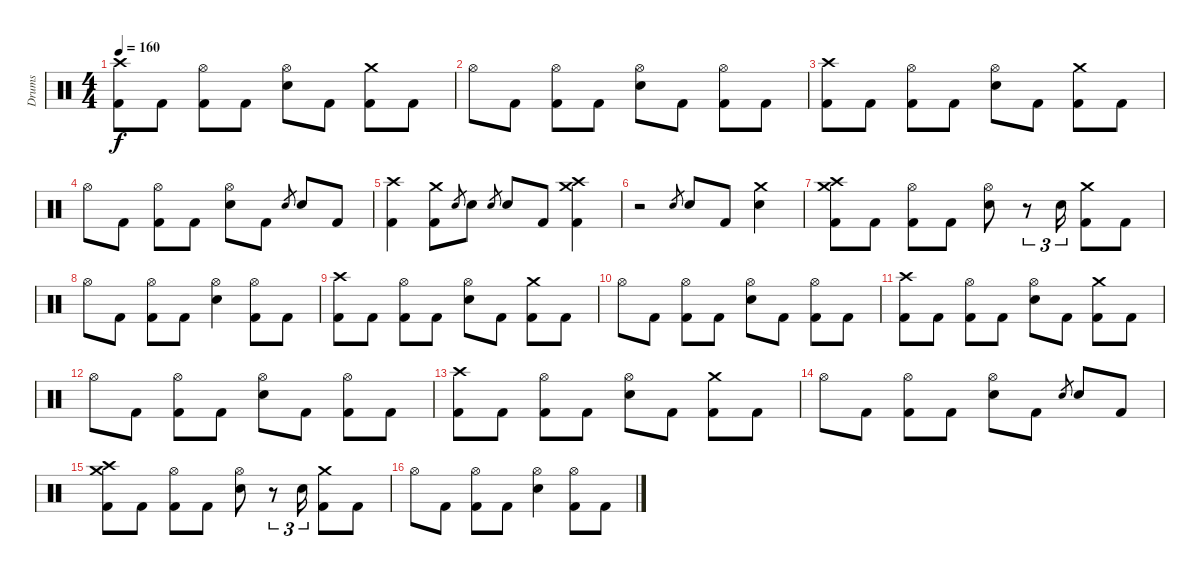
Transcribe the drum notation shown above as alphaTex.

\track ("Drums" "Drums") {instrument percussion}
\staff {score}
\articulation defaults
\ts (4 4)
\tempo 160
\clef neutral
\ks c
("Crash high (hit)" "Kick (hit) 2").8{dy f} "Kick (hit) 2".8 ("Hi-Hat (open)" "Kick (hit) 2").8 "Kick (hit) 2".8 ("Hi-Hat (open)" "Electric Snare (hit)").8 "Kick (hit) 2".8 ("Crash medium (hit)" "Kick (hit) 2").8 "Kick (hit) 2".8 |
"Hi-Hat (open)".8 "Kick (hit) 2".8 ("Hi-Hat (open)" "Kick (hit) 2").8 "Kick (hit) 2".8 ("Hi-Hat (open)" "Electric Snare (hit)").8 "Kick (hit) 2".8 ("Hi-Hat (open)" "Kick (hit) 2").8 "Kick (hit) 2".8 |
("Crash high (hit)" "Kick (hit) 2").8 "Kick (hit) 2".8 ("Hi-Hat (open)" "Kick (hit) 2").8 "Kick (hit) 2".8 ("Hi-Hat (open)" "Electric Snare (hit)").8 "Kick (hit) 2".8 ("Crash medium (hit)" "Kick (hit) 2").8 "Kick (hit) 2".8 |
"Hi-Hat (open)".8 "Kick (hit) 2".8 ("Hi-Hat (open)" "Kick (hit) 2").8 "Kick (hit) 2".8 ("Hi-Hat (open)" "Electric Snare (hit)").8 "Kick (hit) 2".8 "Electric Snare (hit)".8{gr} "Electric Snare (hit)".8 "Kick (hit) 2".8 |
("Crash high (hit)" "Kick (hit) 2").4 ("Crash medium (hit)" "Kick (hit) 2").8 "Electric Snare (hit)".8{gr} "Electric Snare (hit)".8 "Electric Snare (hit)".8{gr} "Electric Snare (hit)".8 "Kick (hit) 2".8 ("Crash high (hit)" "Crash medium (hit)" "Kick (hit) 2").4 |
r.2 "Electric Snare (hit)".8{gr} "Electric Snare (hit)".8 "Kick (hit) 2".8 ("Crash medium (hit)" "Electric Snare (hit)").4 |
("Crash high (hit)" "Crash medium (hit)" "Kick (hit) 2").8 "Kick (hit) 2".8 ("Hi-Hat (open)" "Kick (hit) 2").8 "Kick (hit) 2".8 ("Hi-Hat (open)" "Electric Snare (hit)").8 r.8{tu (3 2)} "Electric Snare (hit)".16{tu (3 2)} ("Crash medium (hit)" "Kick (hit) 2").8 "Kick (hit) 2".8 |
"Hi-Hat (open)".8 "Kick (hit) 2".8 ("Hi-Hat (open)" "Kick (hit) 2").8 "Kick (hit) 2".8 ("Hi-Hat (open)" "Electric Snare (hit)").4 ("Hi-Hat (open)" "Kick (hit) 2").8 "Kick (hit) 2".8 |
("Crash high (hit)" "Kick (hit) 2").8 "Kick (hit) 2".8 ("Hi-Hat (open)" "Kick (hit) 2").8 "Kick (hit) 2".8 ("Hi-Hat (open)" "Electric Snare (hit)").8 "Kick (hit) 2".8 ("Crash medium (hit)" "Kick (hit) 2").8 "Kick (hit) 2".8 |
"Hi-Hat (open)".8 "Kick (hit) 2".8 ("Hi-Hat (open)" "Kick (hit) 2").8 "Kick (hit) 2".8 ("Hi-Hat (open)" "Electric Snare (hit)").8 "Kick (hit) 2".8 ("Hi-Hat (open)" "Kick (hit) 2").8 "Kick (hit) 2".8 |
("Crash high (hit)" "Kick (hit) 2").8 "Kick (hit) 2".8 ("Hi-Hat (open)" "Kick (hit) 2").8 "Kick (hit) 2".8 ("Hi-Hat (open)" "Electric Snare (hit)").8 "Kick (hit) 2".8 ("Crash medium (hit)" "Kick (hit) 2").8 "Kick (hit) 2".8 |
"Hi-Hat (open)".8 "Kick (hit) 2".8 ("Hi-Hat (open)" "Kick (hit) 2").8 "Kick (hit) 2".8 ("Hi-Hat (open)" "Electric Snare (hit)").8 "Kick (hit) 2".8 ("Hi-Hat (open)" "Kick (hit) 2").8 "Kick (hit) 2".8 |
("Crash high (hit)" "Kick (hit) 2").8 "Kick (hit) 2".8 ("Hi-Hat (open)" "Kick (hit) 2").8 "Kick (hit) 2".8 ("Hi-Hat (open)" "Electric Snare (hit)").8 "Kick (hit) 2".8 ("Crash medium (hit)" "Kick (hit) 2").8 "Kick (hit) 2".8 |
"Hi-Hat (open)".8 "Kick (hit) 2".8 ("Hi-Hat (open)" "Kick (hit) 2").8 "Kick (hit) 2".8 ("Hi-Hat (open)" "Electric Snare (hit)").8 "Kick (hit) 2".8 "Electric Snare (hit)".8{gr} "Electric Snare (hit)".8 "Kick (hit) 2".8 |
("Crash high (hit)" "Crash medium (hit)" "Kick (hit) 2").8 "Kick (hit) 2".8 ("Hi-Hat (open)" "Kick (hit) 2").8 "Kick (hit) 2".8 ("Hi-Hat (open)" "Electric Snare (hit)").8 r.8{tu (3 2)} "Electric Snare (hit)".16{tu (3 2)} ("Crash medium (hit)" "Kick (hit) 2").8 "Kick (hit) 2".8 |
"Hi-Hat (open)".8 "Kick (hit) 2".8 ("Hi-Hat (open)" "Kick (hit) 2").8 "Kick (hit) 2".8 ("Hi-Hat (open)" "Electric Snare (hit)").4 ("Hi-Hat (open)" "Kick (hit) 2").8 "Kick (hit) 2".8
